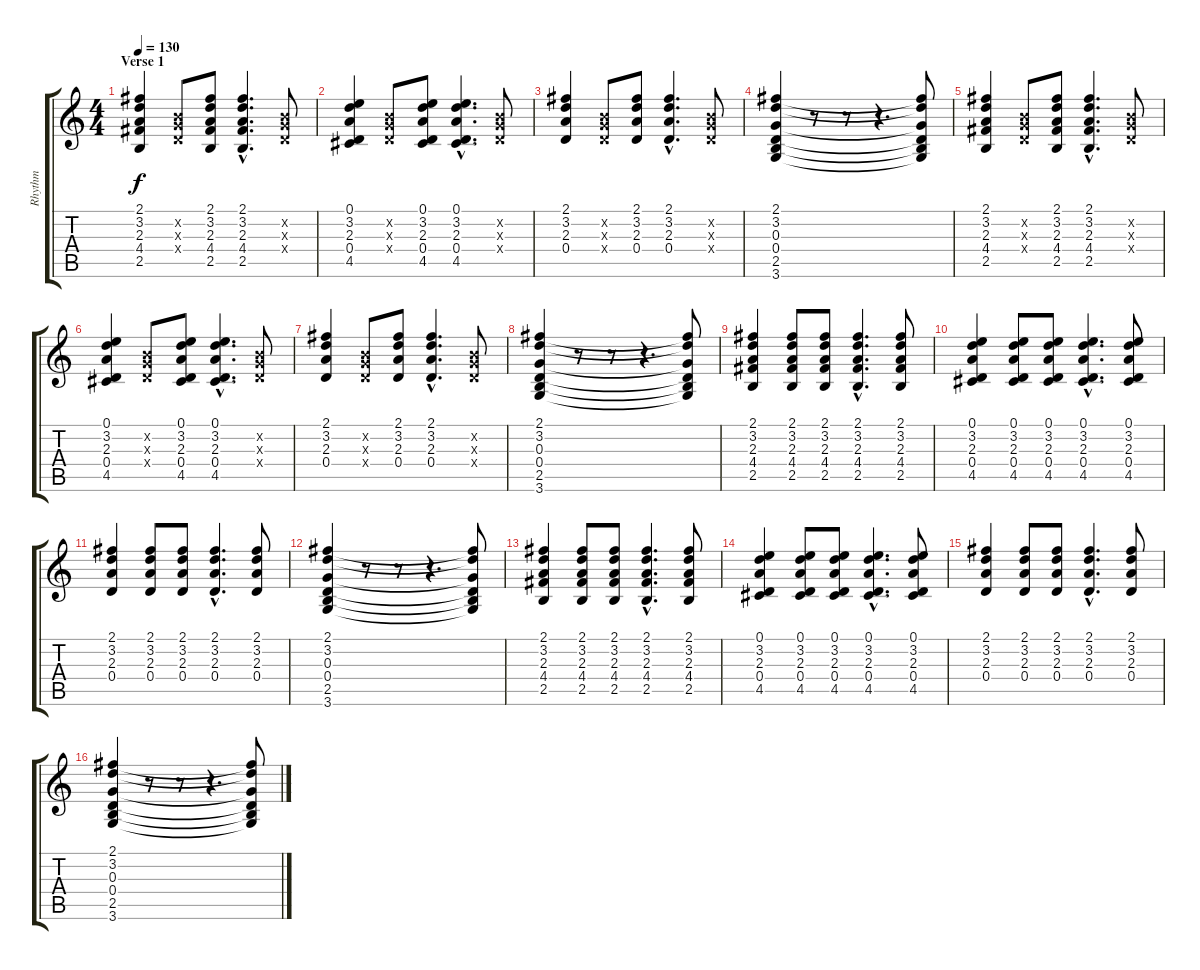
\track ("Rhythm" "Rhythm") {instrument acousticguitarsteel}
\staff {score tabs}
\tuning (E4 B3 G3 D3 A2 E2) {hide}
\ts (4 4)
\section ("" "Verse 1")
\tempo 130
\clef g2
\ks c
(2.1 3.2 2.3 4.4 2.5).4{dy f} (0.2{x} 0.3{x} 0.4{x}).8 (2.1 3.2 2.3 4.4 2.5).8 (2.1{hac} 3.2{hac} 2.3{hac} 4.4{hac} 2.5{hac}).4{d} (0.2{x} 0.3{x} 0.4{x}).8 |
(0.1 3.2 2.3 0.4 4.5).4 (0.2{x} 0.3{x} 0.4{x}).8 (0.1 3.2 2.3 0.4 4.5).8 (0.1{hac} 3.2{hac} 2.3{hac} 0.4{hac} 4.5{hac}).4{d} (0.2{x} 0.3{x} 0.4{x}).8 |
(2.1 3.2 2.3 0.4).4 (0.2{x} 0.3{x} 0.4{x}).8 (2.1 3.2 2.3 0.4).8 (2.1{hac} 3.2{hac} 2.3{hac} 0.4{hac}).4{d} (0.2{x} 0.3{x} 0.4{x}).8 |
(2.1 3.2 0.3 0.4 2.5 3.6).4 r.8 r.8 r.4{d} (2.1{t} 3.2{t} 0.3{t} 0.4{t} 2.5{t} 3.6{t}).8 |
(2.1 3.2 2.3 4.4 2.5).4 (0.2{x} 0.3{x} 0.4{x}).8 (2.1 3.2 2.3 4.4 2.5).8 (2.1{hac} 3.2{hac} 2.3{hac} 4.4{hac} 2.5{hac}).4{d} (0.2{x} 0.3{x} 0.4{x}).8 |
(0.1 3.2 2.3 0.4 4.5).4 (0.2{x} 0.3{x} 0.4{x}).8 (0.1 3.2 2.3 0.4 4.5).8 (0.1{hac} 3.2{hac} 2.3{hac} 0.4{hac} 4.5{hac}).4{d} (0.2{x} 0.3{x} 0.4{x}).8 |
(2.1 3.2 2.3 0.4).4 (0.2{x} 0.3{x} 0.4{x}).8 (2.1 3.2 2.3 0.4).8 (2.1{hac} 3.2{hac} 2.3{hac} 0.4{hac}).4{d} (0.2{x} 0.3{x} 0.4{x}).8 |
(2.1 3.2 0.3 0.4 2.5 3.6).4 r.8 r.8 r.4{d} (2.1{t} 3.2{t} 0.3{t} 0.4{t} 2.5{t} 3.6{t}).8 |
(2.1 3.2 2.3 4.4 2.5).4 (2.1 3.2 2.3 4.4 2.5).8 (2.1 3.2 2.3 4.4 2.5).8 (2.1{hac} 3.2{hac} 2.3{hac} 4.4{hac} 2.5{hac}).4{d} (2.1 3.2 2.3 4.4 2.5).8 |
(0.1 3.2 2.3 0.4 4.5).4 (0.1 3.2 2.3 0.4 4.5).8 (0.1 3.2 2.3 0.4 4.5).8 (0.1{hac} 3.2{hac} 2.3{hac} 0.4{hac} 4.5{hac}).4{d} (0.1 3.2 2.3 0.4 4.5).8 |
(2.1 3.2 2.3 0.4).4 (2.1 3.2 2.3 0.4).8 (2.1 3.2 2.3 0.4).8 (2.1{hac} 3.2{hac} 2.3{hac} 0.4{hac}).4{d} (2.1 3.2 2.3 0.4).8 |
(2.1 3.2 0.3 0.4 2.5 3.6).4 r.8 r.8 r.4{d} (2.1{t} 3.2{t} 0.3{t} 0.4{t} 2.5{t} 3.6{t}).8 |
(2.1 3.2 2.3 4.4 2.5).4 (2.1 3.2 2.3 4.4 2.5).8 (2.1 3.2 2.3 4.4 2.5).8 (2.1{hac} 3.2{hac} 2.3{hac} 4.4{hac} 2.5{hac}).4{d} (2.1 3.2 2.3 4.4 2.5).8 |
(0.1 3.2 2.3 0.4 4.5).4 (0.1 3.2 2.3 0.4 4.5).8 (0.1 3.2 2.3 0.4 4.5).8 (0.1{hac} 3.2{hac} 2.3{hac} 0.4{hac} 4.5{hac}).4{d} (0.1 3.2 2.3 0.4 4.5).8 |
(2.1 3.2 2.3 0.4).4 (2.1 3.2 2.3 0.4).8 (2.1 3.2 2.3 0.4).8 (2.1{hac} 3.2{hac} 2.3{hac} 0.4{hac}).4{d} (2.1 3.2 2.3 0.4).8 |
(2.1 3.2 0.3 0.4 2.5 3.6).4 r.8 r.8 r.4{d} (2.1{t} 3.2{t} 0.3{t} 0.4{t} 2.5{t} 3.6{t}).8
